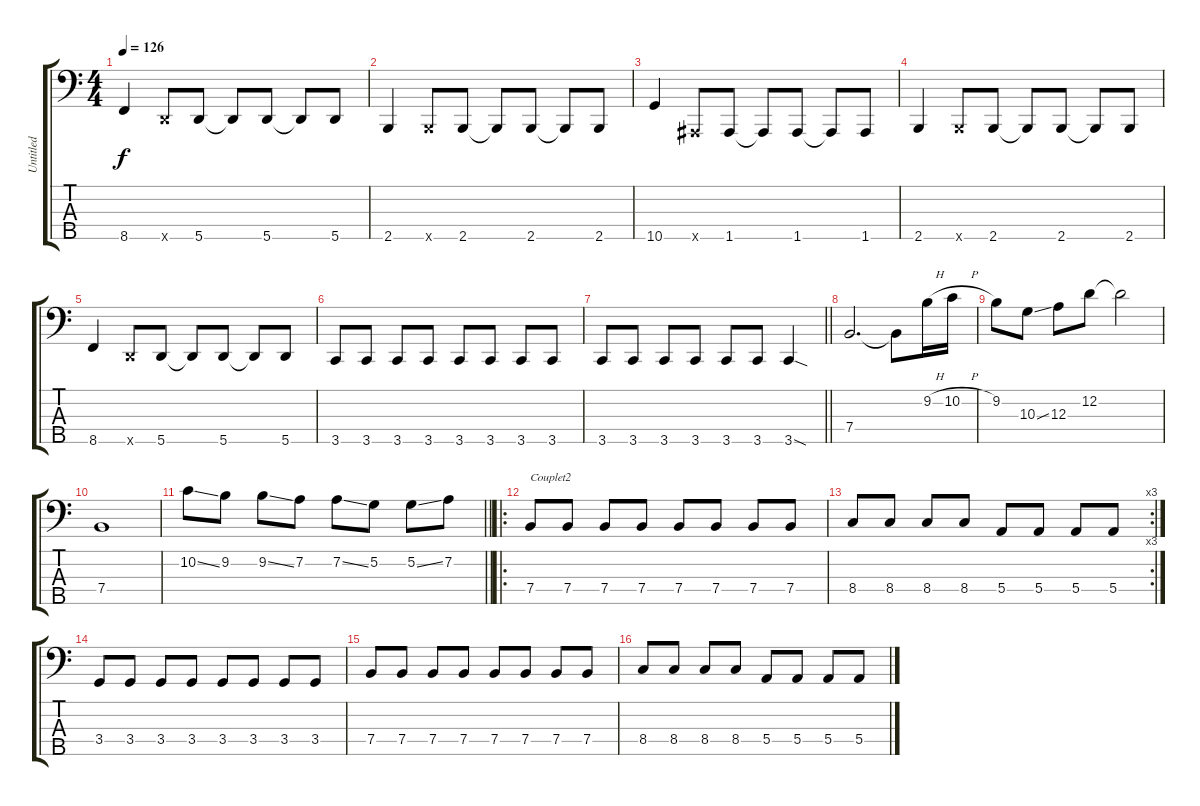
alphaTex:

\track ("Untitled" "Untitled") {instrument electricbassfinger}
\staff {score tabs}
\tuning (G2 D2 A1 E1 A0) {hide}
\ts (4 4)
\tempo 126
\clef f4
\ks c
8.5.4{dy f} 5.5{x}.8 5.5.8 5.5{t}.8 5.5.8 5.5{t}.8 5.5.8 |
2.5.4 2.5{x}.8 2.5.8 2.5{t}.8 2.5.8 2.5{t}.8 2.5.8 |
10.5.4 1.5{x}.8 1.5.8 1.5{t}.8 1.5.8 1.5{t}.8 1.5.8 |
2.5.4 2.5{x}.8 2.5.8 2.5{t}.8 2.5.8 2.5{t}.8 2.5.8 |
8.5.4 5.5{x}.8 5.5.8 5.5{t}.8 5.5.8 5.5{t}.8 5.5.8 |
3.5.8 3.5.8 3.5.8 3.5.8 3.5.8 3.5.8 3.5.8 3.5.8 |
\barLineRight lightlight
3.5.8 3.5.8 3.5.8 3.5.8 3.5.8 3.5.8 3.5{sod}.4 |
7.4.2{d} 7.4{t}.8 9.2{h}.16 10.2{h}.16 |
9.2.8 10.3{ss}.8 12.3.8 12.2.8 12.2{t}.2 |
7.4.1 |
\barLineRight lightlight
10.2{ss}.8 9.2.8 9.2{ss}.8 7.2.8 7.2{ss}.8 5.2.8 5.2{ss}.8 7.2.8 |
\ro
7.4.8{txt "Couplet2"} 7.4.8 7.4.8 7.4.8 7.4.8 7.4.8 7.4.8 7.4.8 |
\rc 3
8.4.8 8.4.8 8.4.8 8.4.8 5.4.8 5.4.8 5.4.8 5.4.8 |
3.4.8 3.4.8 3.4.8 3.4.8 3.4.8 3.4.8 3.4.8 3.4.8 |
7.4.8 7.4.8 7.4.8 7.4.8 7.4.8 7.4.8 7.4.8 7.4.8 |
8.4.8 8.4.8 8.4.8 8.4.8 5.4.8 5.4.8 5.4.8 5.4.8
